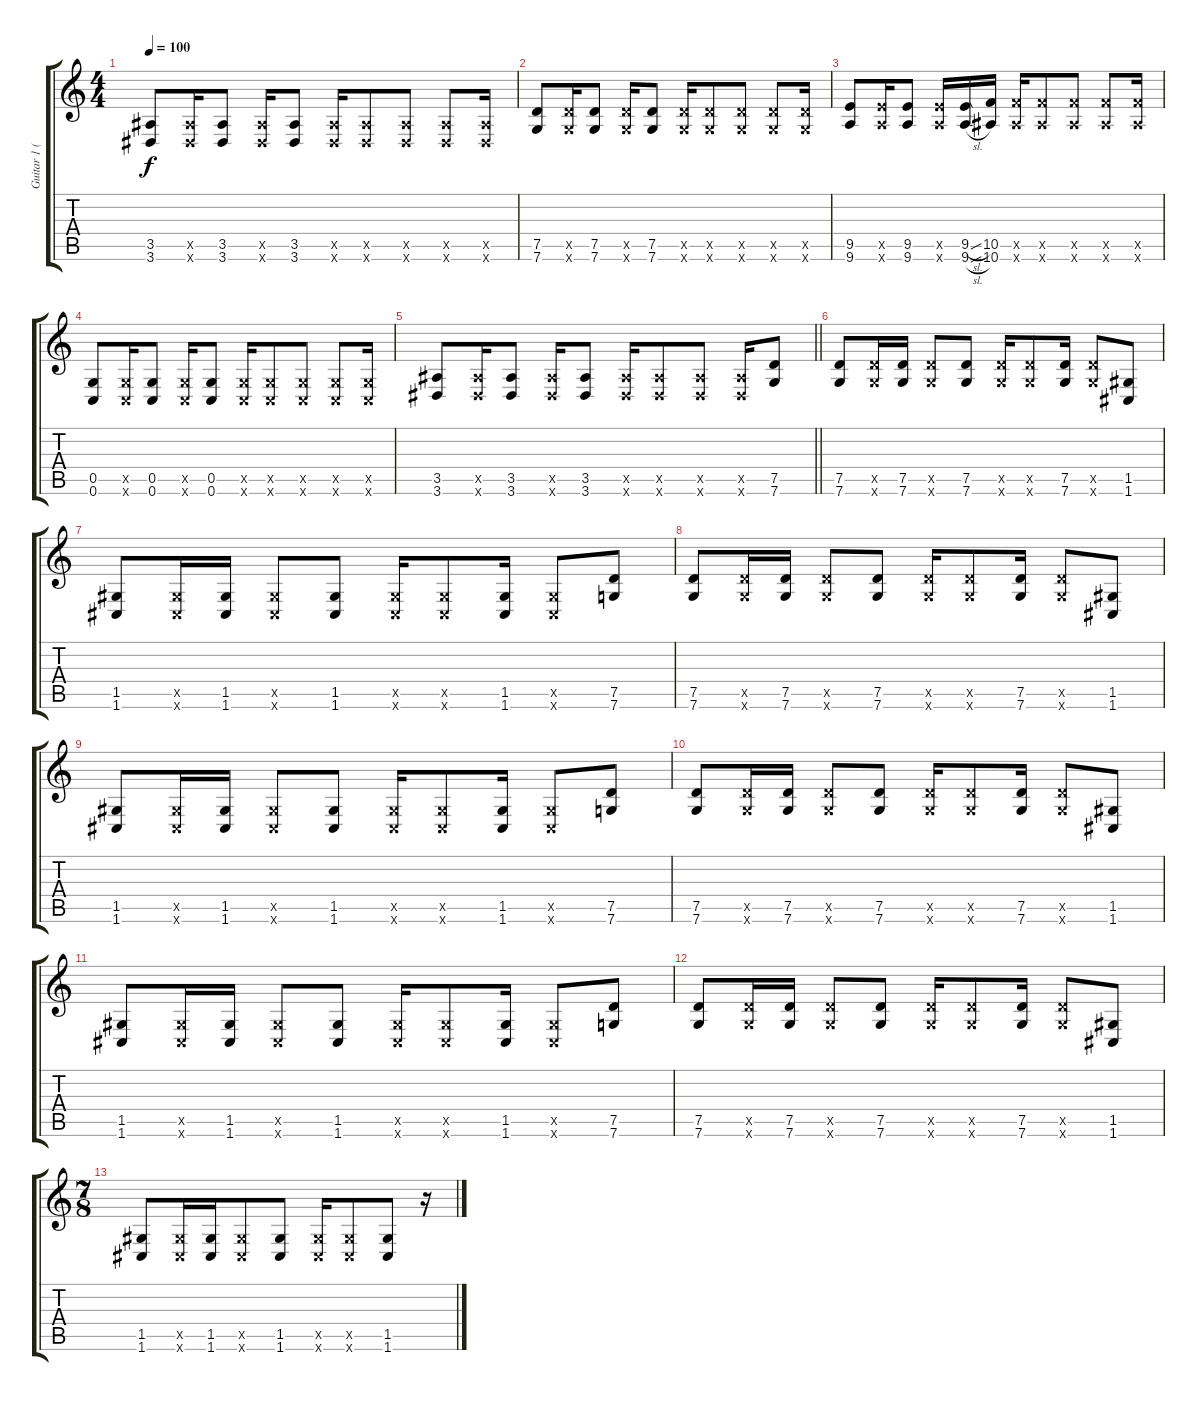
\track ("Guitar 1 (Tuomas Yli-Jaskari)" "Guitar 1 (") {instrument distortionguitar}
\staff {score tabs}
\tuning (D4 A3 F3 C3 G2 C2) {hide}
\ts (4 4)
\tempo 100
\clef g2
\ks c
(3.5 3.6).8{dy f} (3.5{x} 3.6{x}).16 (3.5 3.6).8 (3.5{x} 3.6{x}).16 (3.5 3.6).8 (3.5{x} 3.6{x}).16 (3.5{x} 3.6{x}).8 (3.5{x} 3.6{x}).8 (3.5{x} 3.6{x}).8 (3.5{x} 3.6{x}).16 |
(7.5 7.6).8 (7.5{x} 7.6{x}).16 (7.5 7.6).8 (7.5{x} 7.6{x}).16 (7.5 7.6).8 (7.5{x} 7.6{x}).16 (7.5{x} 7.6{x}).8 (7.5{x} 7.6{x}).8 (7.5{x} 7.6{x}).8 (7.5{x} 7.6{x}).16 |
(9.5 9.6).8 (9.5{x} 9.6{x}).16 (9.5 9.6).8 (9.5{x} 9.6{x}).16 (9.5{sl} 9.6{sl}).16 (10.5 10.6).16 (10.5{x} 10.6{x}).16 (10.5{x} 10.6{x}).8 (10.5{x} 10.6{x}).8 (10.5{x} 10.6{x}).8 (10.5{x} 10.6{x}).16 |
(0.5 0.6).8 (0.5{x} 0.6{x}).16 (0.5 0.6).8 (0.5{x} 0.6{x}).16 (0.5 0.6).8 (0.5{x} 0.6{x}).16 (0.5{x} 0.6{x}).8 (0.5{x} 0.6{x}).8 (0.5{x} 0.6{x}).8 (0.5{x} 0.6{x}).16 |
\barLineRight lightlight
(3.5 3.6).8 (3.5{x} 3.6{x}).16 (3.5 3.6).8 (3.5{x} 3.6{x}).16 (3.5 3.6).8 (3.5{x} 3.6{x}).16 (3.5{x} 3.6{x}).8 (3.5{x} 3.6{x}).8 (3.5{x} 3.6{x}).16 (7.5 7.6).8 |
\section ("" "")
(7.5 7.6).8 (7.5{x} 7.6{x}).16 (7.5 7.6).16 (7.5{x} 7.6{x}).8 (7.5 7.6).8 (7.5{x} 7.6{x}).16 (7.5{x} 7.6{x}).8 (7.5 7.6).16 (7.5{x} 7.6{x}).8 (1.5 1.6).8 |
(1.5 1.6).8 (1.5{x} 1.6{x}).16 (1.5 1.6).16 (1.5{x} 1.6{x}).8 (1.5 1.6).8 (1.5{x} 1.6{x}).16 (1.5{x} 1.6{x}).8 (1.5 1.6).16 (1.5{x} 1.6{x}).8 (7.5 7.6).8 |
(7.5 7.6).8 (7.5{x} 7.6{x}).16 (7.5 7.6).16 (7.5{x} 7.6{x}).8 (7.5 7.6).8 (7.5{x} 7.6{x}).16 (7.5{x} 7.6{x}).8 (7.5 7.6).16 (7.5{x} 7.6{x}).8 (1.5 1.6).8 |
(1.5 1.6).8 (1.5{x} 1.6{x}).16 (1.5 1.6).16 (1.5{x} 1.6{x}).8 (1.5 1.6).8 (1.5{x} 1.6{x}).16 (1.5{x} 1.6{x}).8 (1.5 1.6).16 (1.5{x} 1.6{x}).8 (7.5 7.6).8 |
(7.5 7.6).8 (7.5{x} 7.6{x}).16 (7.5 7.6).16 (7.5{x} 7.6{x}).8 (7.5 7.6).8 (7.5{x} 7.6{x}).16 (7.5{x} 7.6{x}).8 (7.5 7.6).16 (7.5{x} 7.6{x}).8 (1.5 1.6).8 |
(1.5 1.6).8 (1.5{x} 1.6{x}).16 (1.5 1.6).16 (1.5{x} 1.6{x}).8 (1.5 1.6).8 (1.5{x} 1.6{x}).16 (1.5{x} 1.6{x}).8 (1.5 1.6).16 (1.5{x} 1.6{x}).8 (7.5 7.6).8 |
(7.5 7.6).8 (7.5{x} 7.6{x}).16 (7.5 7.6).16 (7.5{x} 7.6{x}).8 (7.5 7.6).8 (7.5{x} 7.6{x}).16 (7.5{x} 7.6{x}).8 (7.5 7.6).16 (7.5{x} 7.6{x}).8 (1.5 1.6).8 |
\ts (7 8)
(1.5 1.6).8 (1.5{x} 1.6{x}).16 (1.5 1.6).16 (1.5{x} 1.6{x}).8 (1.5 1.6).8 (1.5{x} 1.6{x}).16 (1.5{x} 1.6{x}).8 (1.5 1.6).8 r.16
